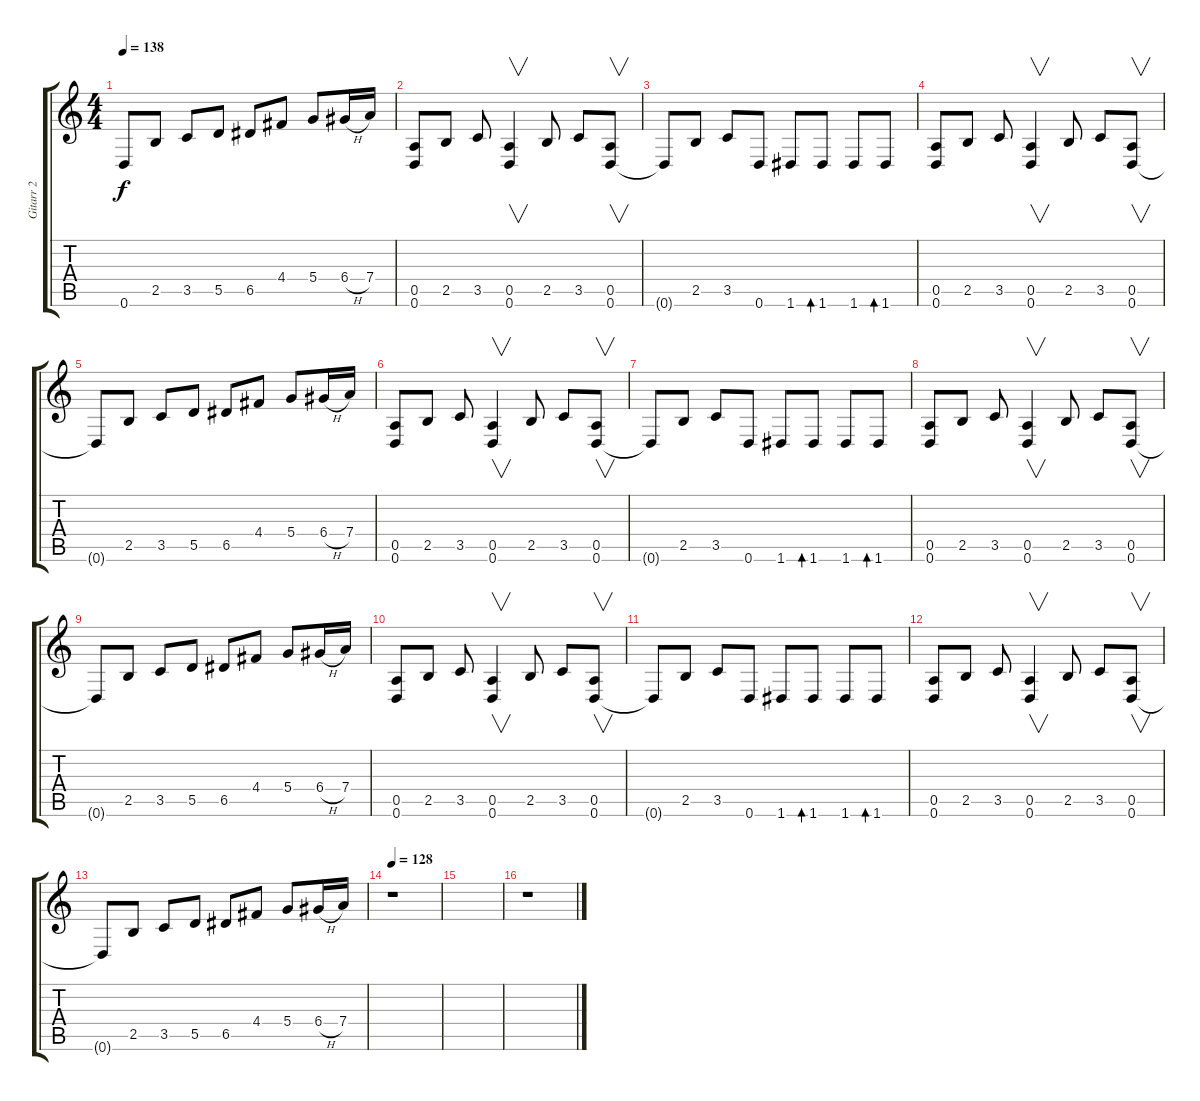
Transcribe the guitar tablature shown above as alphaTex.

\track ("Gitarr 2" "Gitarr 2") {instrument distortionguitar}
\staff {score tabs}
\tuning (E4 B3 G3 D3 A2 D2) {hide}
\ts (4 4)
\tempo 138
\clef g2
\ks c
0.6{t}.8{dy f} 2.5.8 3.5.8 5.5.8 6.5.8 4.4.8 5.4.8 6.4{h}.16 7.4.16 |
(0.5 0.6).8 2.5.8 3.5.8 (0.5 0.6).4{v} 2.5.8 3.5.8 (0.5 0.6).8{v} |
0.6{t}.8 2.5.8 3.5.8 0.6.8 1.6.8 1.6.8{bd 240} 1.6.8 1.6.8{bd 240} |
(0.5 0.6).8 2.5.8 3.5.8 (0.5 0.6).4{v} 2.5.8 3.5.8 (0.5 0.6).8{v} |
0.6{t}.8 2.5.8 3.5.8 5.5.8 6.5.8 4.4.8 5.4.8 6.4{h}.16 7.4.16 |
(0.5 0.6).8 2.5.8 3.5.8 (0.5 0.6).4{v} 2.5.8 3.5.8 (0.5 0.6).8{v} |
0.6{t}.8 2.5.8 3.5.8 0.6.8 1.6.8 1.6.8{bd 240} 1.6.8 1.6.8{bd 240} |
(0.5 0.6).8 2.5.8 3.5.8 (0.5 0.6).4{v} 2.5.8 3.5.8 (0.5 0.6).8{v} |
0.6{t}.8 2.5.8 3.5.8 5.5.8 6.5.8 4.4.8 5.4.8 6.4{h}.16 7.4.16 |
(0.5 0.6).8 2.5.8 3.5.8 (0.5 0.6).4{v} 2.5.8 3.5.8 (0.5 0.6).8{v} |
0.6{t}.8 2.5.8 3.5.8 0.6.8 1.6.8 1.6.8{bd 240} 1.6.8 1.6.8{bd 240} |
(0.5 0.6).8 2.5.8 3.5.8 (0.5 0.6).4{v} 2.5.8 3.5.8 (0.5 0.6).8{v} |
0.6{t}.8 2.5.8 3.5.8 5.5.8 6.5.8 4.4.8 5.4.8 6.4{h}.16 7.4.16 |
\tempo 128
r.1 |
|
r.1
